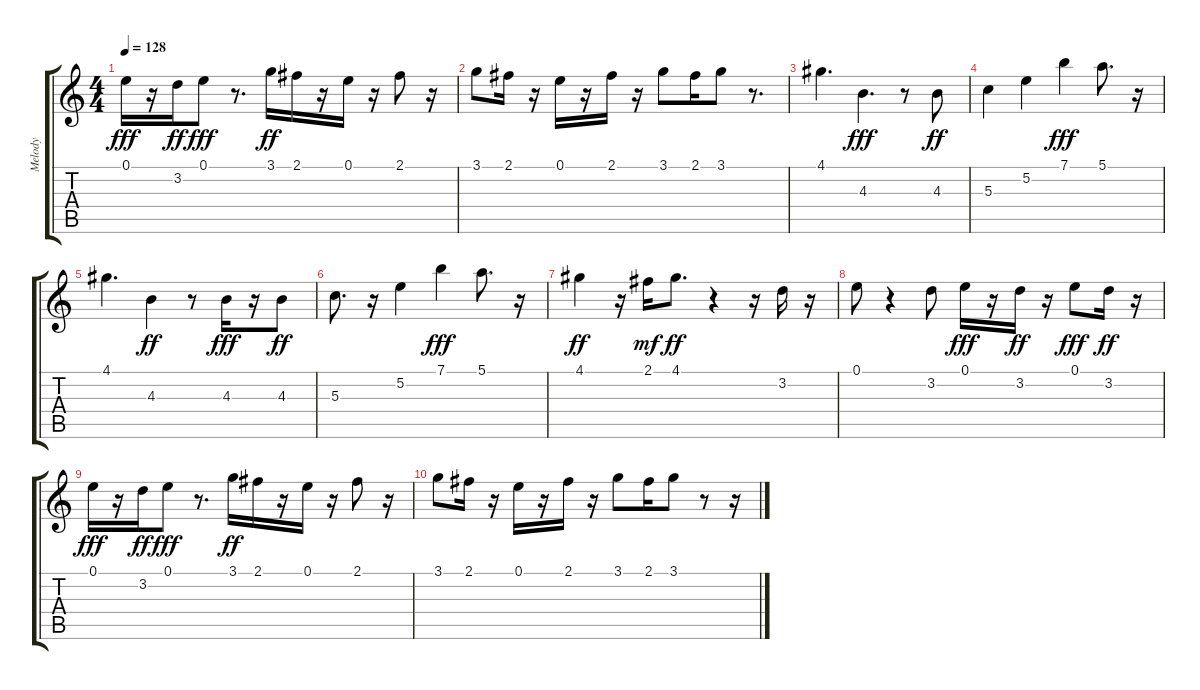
\track ("Melody          | Canned Heat" "Melody    ") {instrument acousticguitarnylon}
\staff {score tabs}
\tuning (E4 B3 G3 D3 A2 E2) {hide}
\ts (4 4)
\tempo 128
\clef g2
\ks c
0.1.16{dy fff} r.16 3.2.16{dy ff} 0.1.8{dy fff} r.8{d} 3.1.16{dy ff} 2.1.16 r.16 0.1.16 r.16 2.1.8 r.16 |
3.1.8 2.1.16 r.16 0.1.16 r.16 2.1.16 r.16 3.1.8 2.1.16 3.1.8 r.8{d} |
4.1.4{d} 4.3.4{d dy fff} r.8 4.3.8{dy ff} |
5.3.4 5.2.4 7.1.4{dy fff} 5.1.8{d} r.16 |
4.1.4{d} 4.3.4{dy ff} r.8 4.3.16{dy fff} r.16 4.3.8{dy ff} |
5.3.8{d} r.16 5.2.4 7.1.4{dy fff} 5.1.8{d} r.16 |
4.1.4{dy ff} r.16 2.1.16{dy mf} 4.1.8{d dy ff} r.4 r.16 3.2.16 r.16 |
0.1.8 r.4 3.2.8 0.1.16{dy fff} r.16 3.2.16{dy ff} r.16 0.1.8{dy fff} 3.2.16{dy ff} r.16 |
0.1.16{dy fff} r.16 3.2.16{dy ff} 0.1.8{dy fff} r.8{d} 3.1.16{dy ff} 2.1.16 r.16 0.1.16 r.16 2.1.8 r.16 |
3.1.8 2.1.16 r.16 0.1.16 r.16 2.1.16 r.16 3.1.8 2.1.16 3.1.8 r.8 r.16
